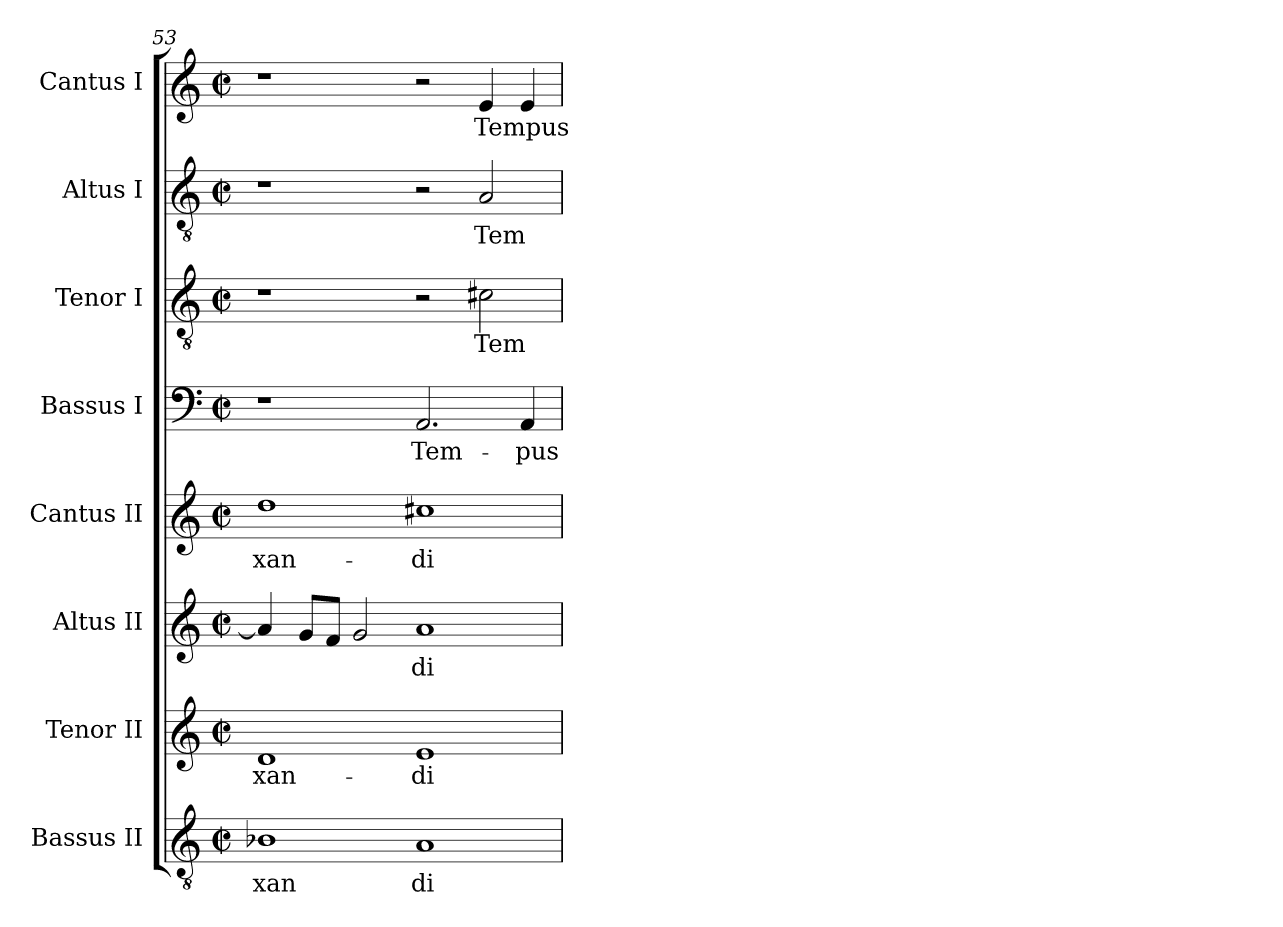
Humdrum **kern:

**kern	**text	**kern	**text	**kern	**text	**kern	**text	**kern	**text	**kern	**text	**kern	**text	**kern	**text
*part8	*part8	*part7	*part7	*part6	*part6	*part5	*part5	*part4	*part4	*part3	*part3	*part2	*part2	*part1	*part1
*staff8	*staff8	*staff7	*staff7	*staff6	*staff6	*staff5	*staff5	*staff4	*staff4	*staff3	*staff3	*staff2	*staff2	*staff1	*staff1
*I"Bassus II	*	*I"Tenor II	*	*I"Altus II	*	*I"Cantus II	*	*I"Bassus I	*	*I"Tenor I	*	*I"Altus I	*	*I"Cantus I	*
*clefGv2	*	*clefG2	*	*clefG2	*	*clefG2	*	*clefF4	*	*clefGv2	*	*clefGv2	*	*clefG2	*
*	*	*	*	*	*	*k[]	*	*	*	*	*	*	*	*	*
*	*	*	*	*	*	*C:	*	*	*	*	*	*	*	*	*
*M2/2	*	*M2/2	*	*M2/2	*	*M2/2	*	*M2/2	*	*M2/2	*	*M2/2	*	*M2/2	*
*met(c|)	*	*met(c|)	*	*met(c|)	*	*met(c|)	*	*met(c|)	*	*met(c|)	*	*met(c|)	*	*met(c|)	*
=53	=53	=53	=53	=53	=53	=53	=53	=53	=53	=53	=53	=53	=53	=53	=53
!	!LO:LY:b:cj	!	!LO:LY:b:cj	!	!	!	!LO:LY:b:cj	!	!	!	!	!	!	!	!
1B-X	xan	1d	-xan-	4a/]	.	1dd	-xan-	1r	.	1r	.	1r	.	1r	.
.	.	.	.	8g/L	.	.	.	.	.	.	.	.	.	.	.
.	.	.	.	8f/J	.	.	.	.	.	.	.	.	.	.	.
.	.	.	.	2g/	.	.	.	.	.	.	.	.	.	.	.
!	!LO:LY:b:cj	!	!LO:LY:b:cj	!	!LO:LY:b:cj	!	!LO:LY:b:cj	!	!LO:LY:b:cj	!	!	!	!	!	!
1A	di	1e	-di	1a	di	1cc#X	-di	2.AA/	Tem-	2r	.	2r	.	2r	.
!	!	!	!	!	!	!	!	!	!	!	!LO:LY:b:cj	!	!LO:LY:b:cj	!	!LO:LY:b:cj
.	.	.	.	.	.	.	.	.	.	2c#X\	Tem-	2A/	Tem	4e/	Tempus
!	!	!	!	!	!	!	!	!	!LO:LY:b:cj	!	!	!	!	!	!
.	.	.	.	.	.	.	.	4AA/	-pus	.	.	.	.	4e/	.
=	=	=	=	=	=	=	=	=	=	=	=	=	=	=	=
*-	*-	*-	*-	*-	*-	*-	*-	*-	*-	*-	*-	*-	*-	*-	*-
